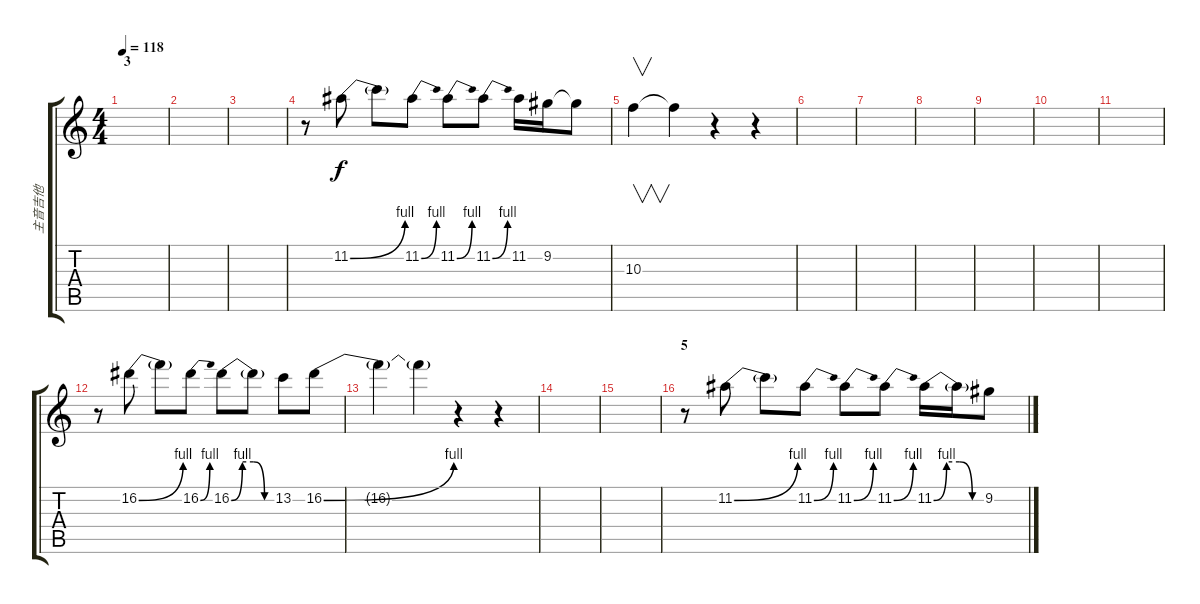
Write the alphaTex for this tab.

\track ("主音吉他" "主音吉他") {instrument distortionguitar}
\staff {score tabs}
\tuning (E4 B3 G3 D3 A2 E2) {hide}
\ts (4 4)
\section ("" "3")
\tempo 118
\clef g2
\ks c
|
|
|
r.8 11.2{be (bend 0 0 60 4)}.8{volume 13} 11.2{t}.8 11.2{be (bend 0 0 60 4)}.8 11.2{be (bend 0 0 60 4)}.8 11.2{be (bend 0 0 60 4)}.8 11.2.16 9.2.16 9.2{t}.8 |
10.3.4{v} 10.3{t}.4 r.4 r.4 |
|
|
|
|
|
|
r.8 16.2{be (bend 0 0 60 4)}.8 16.2{t}.8 16.2{be (bend 0 0 60 4)}.8 16.2{be (custom 0 0 15 4 30 4 45 0 60 0)}.8 16.2{t}.8 13.2.8 16.2{be (bend 0 0 60 4)}.8 |
16.2{t}.4 16.2{t}.4 r.4 r.4 |
|
|
\section ("" "5")
r.8 11.2{be (bend 0 0 60 4)}.8 11.2{t}.8 11.2{be (bend 0 0 60 4)}.8 11.2{be (bend 0 0 60 4)}.8 11.2{be (bend 0 0 60 4)}.8 11.2{be (custom 0 0 15 4 30 4 45 0 60 0)}.16 11.2{t}.16 9.2.8
